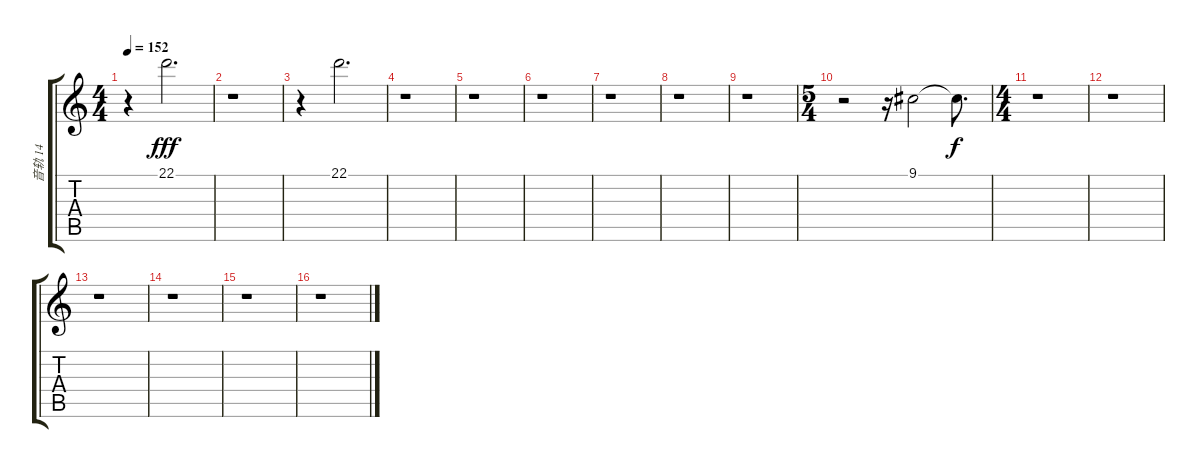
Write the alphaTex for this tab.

\track ("音轨 14" "音轨 14") {instrument reversecymbal}
\staff {score tabs}
\tuning (E4 B3 G3 D3 A2 E2) {hide}
\ts (4 4)
\tempo 152
\clef g2
\ks c
r.4{dy fff} 22.1.2{d} |
r.1 |
r.4 22.1.2{d} |
r.1 |
r.1 |
r.1 |
r.1 |
r.1 |
r.1 |
\ts (5 4)
r.2 r.16 9.1.2 9.1{t}.8{d dy f} |
\ts (4 4)
r.1 |
r.1 |
r.1 |
r.1 |
r.1 |
r.1
